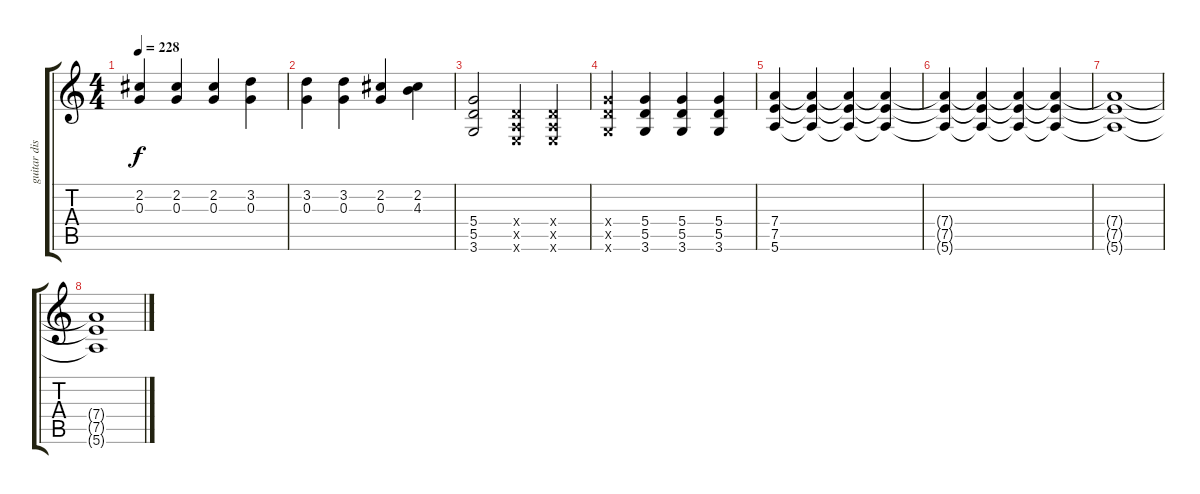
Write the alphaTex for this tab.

\track ("guitar distortion" "guitar dis") {instrument distortionguitar}
\staff {score tabs}
\tuning (E4 B3 G3 D3 A2 E2) {hide}
\ts (4 4)
\tempo 228
\clef g2
\ks c
(2.2 0.3).4{dy f} (2.2 0.3).4 (2.2 0.3).4 (3.2 0.3).4 |
(3.2 0.3).4 (3.2 0.3).4 (2.2 0.3).4 (2.2 4.3).4 |
(5.4 5.5 3.6).2 (0.4{x} 0.5{x} 0.6{x}).4 (0.4{x} 0.5{x} 0.6{x}).4 |
(5.4{x} 5.5{x} 3.6{x}).4 (5.4 5.5 3.6).4 (5.4 5.5 3.6).4 (5.4 5.5 3.6).4 |
(7.4 7.5 5.6).4 (7.4{t} 7.5{t} 5.6{t}).4 (7.4{t} 7.5{t} 5.6{t}).4 (7.4{t} 7.5{t} 5.6{t}).4 |
(7.4{t} 7.5{t} 5.6{t}).4 (7.4{t} 7.5{t} 5.6{t}).4 (7.4{t} 7.5{t} 5.6{t}).4 (7.4{t} 7.5{t} 5.6{t}).4 |
(7.4{t} 7.5{t} 5.6{t}).1 |
(7.4{t} 7.5{t} 5.6{t}).1
